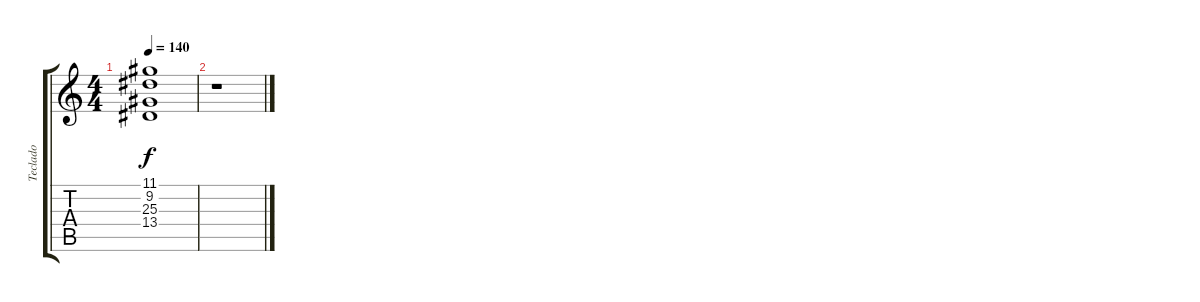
\track ("Teclado" "Teclado") {instrument stringensemble1}
\staff {score tabs}
\tuning (E4 B3 G3 D3 A2 E2) {hide}
\ts (4 4)
\tempo 140
\clef g2
\ks c
(11.1 9.2 25.3 13.4).1{dy f} |
r.1
